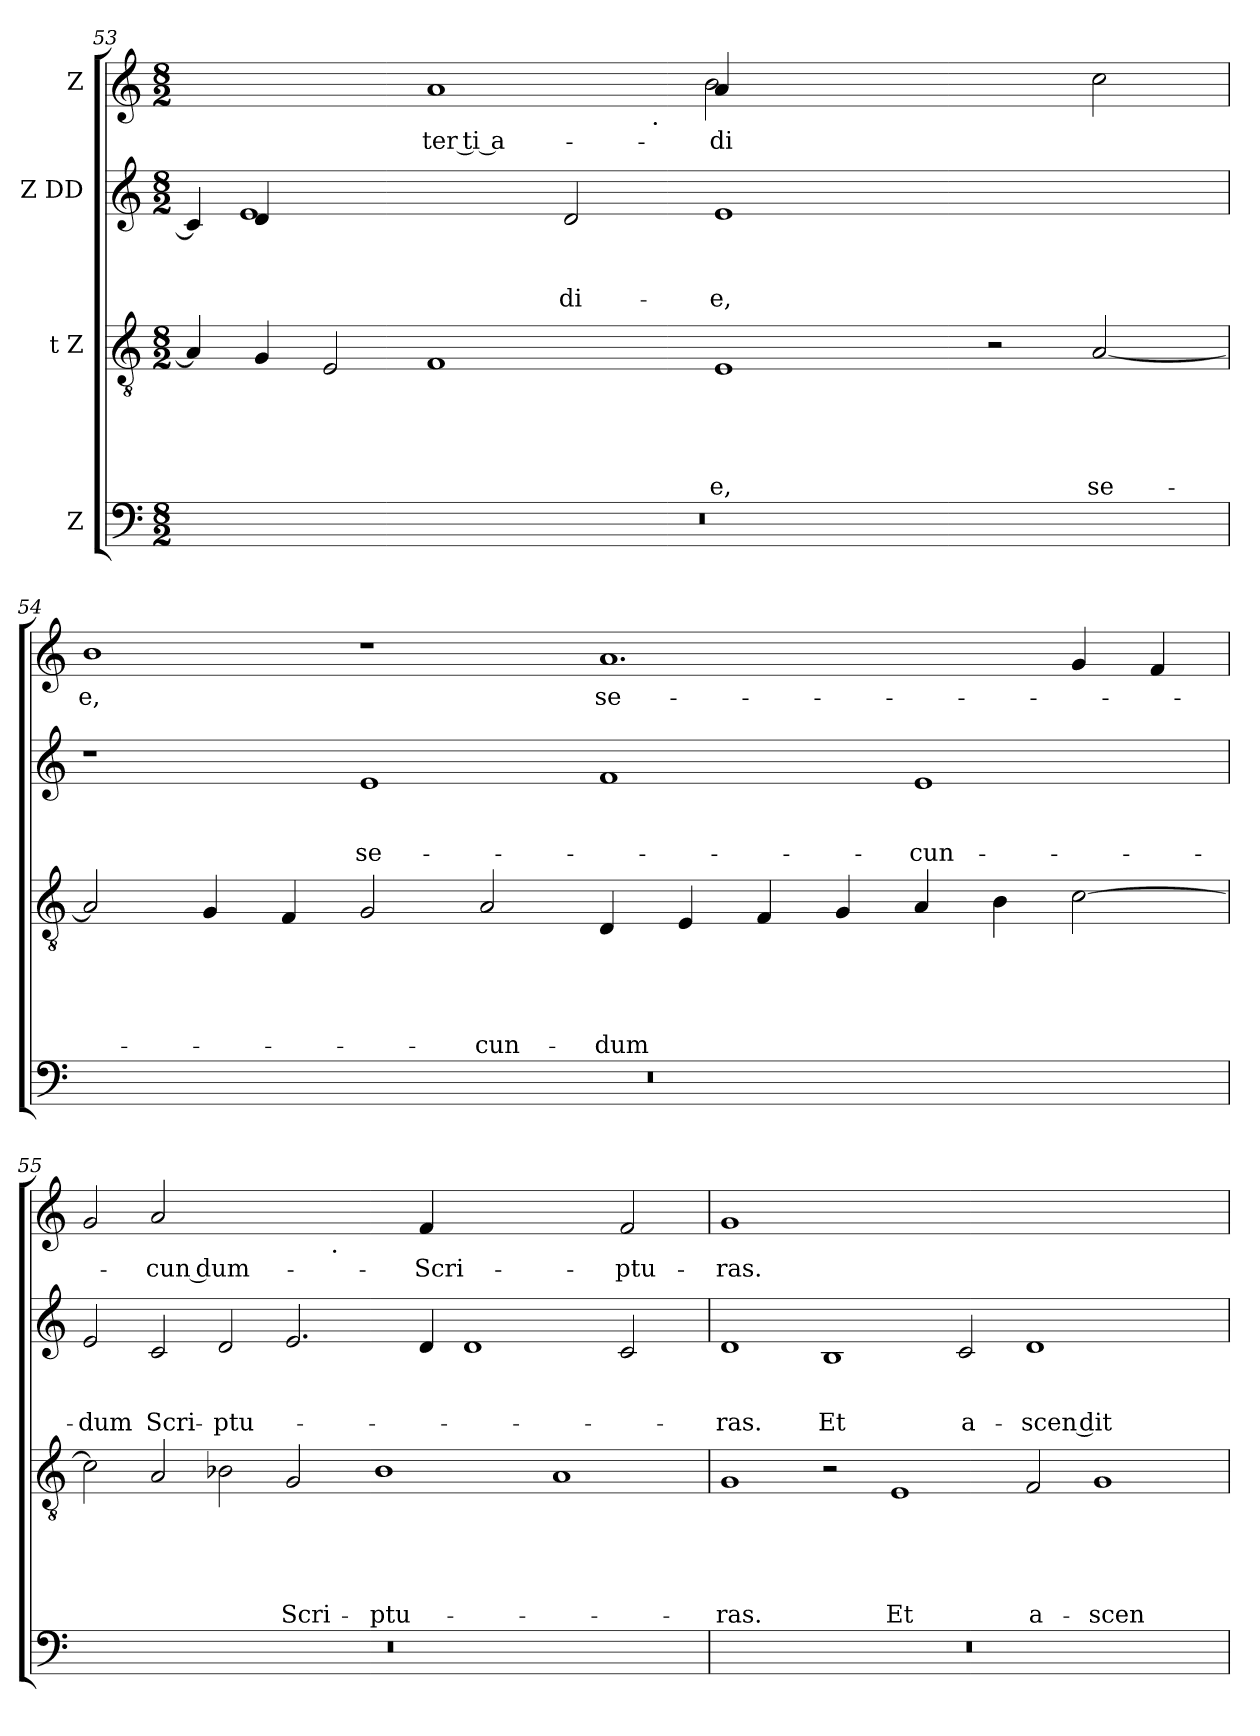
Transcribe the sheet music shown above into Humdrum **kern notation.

**kern	**kern	**text	**text	**text	**text	**text	**kern	**text	**text	**text	**kern	**text
*part4	*part3	*part3	*part3	*part3	*part3	*part3	*part2	*part2	*part2	*part2	*part1	*part1
*staff4	*staff3	*staff3	*staff3	*staff3	*staff3	*staff3	*staff2	*staff2	*staff2	*staff2	*staff1	*staff1
*I"Z	*I"t Z	*	*	*	*	*	*I"Z DD	*	*	*	*I"Z	*
!!LO:LB:g=z
*clefF4	*clefGv2	*	*	*	*	*	*clefG2	*	*	*	*clefG2	*
*k[]	*k[]	*	*	*	*	*	*k[]	*	*	*	*k[]	*
*C:	*C:	*	*	*	*	*	*C:	*	*	*	*C:	*
*M8/2	*M8/2	*	*	*	*	*	*M8/2	*	*	*	*M8/2	*
=53	=53	=53	=53	=53	=53	=53	=53	=53	=53	=53	=53	=53
*	*	*	*	*	*	*	*^	*	*	*	*^	*
*	*	*	*	*	*	*	*	*	*	*	*	*	*^	*
00r	4A/]	.	.	.	.	.	4c/]	4ryy	.	.	.	1ryy	1ryy	0ryy	.
.	4G/	.	.	.	.	.	4d/	1e	.	.	.	.	.	.	.
.	2E/	.	.	.	.	.	1ryy	.	.	.	.	.	.	.	.
!	!	!	!	!	!	!	!	!	!	!	!	!	!	!	!LO:LY:b:rj
.	1F	.	.	.	.	.	.	.	.	.	.	2ryy	1a	.	ter ti a-
.	.	.	.	.	.	.	.	4ryy	.	.	.	.	.	.	.
!	!	!	!	!	!	!	!	!	!	!	!LO:LY:b	!	!	!	!
.	.	.	.	.	.	.	1ryy	2d/	.	.	di-	4ryy	.	.	.
.	.	.	.	.	.	.	.	.	.	.	.	32ryy	.	.	.
!	!	!	!	!	!	!	!	!	!	!	!	!LO:TX:b:t=.	!	!	!
.	.	.	.	.	.	.	.	.	.	.	.	1ryy	.	.	.
!	!	!	!	!	!	!LO:LY:b	!	!	!	!	!LO:LY:b	!	!	!	!LO:LY:b:rj
.	1E	.	.	.	.	-e,	.	1e	.	.	-e,	.	4a/	2b\	-di-
.	.	.	.	.	.	.	.	.	.	.	.	.	1..ryy	.	.
.	.	.	.	.	.	.	1.ryy	.	.	.	.	.	.	1ryy	.
.	.	.	.	.	.	.	.	.	.	.	.	1ryy	.	.	.
.	2r	.	.	.	.	.	.	1ryy	.	.	.	.	.	.	.
!	!	!	!	!	!	!LO:LY:b	!	!	!	!	!	!	!	!	!
.	[<2A/	.	.	.	.	se-	.	.	.	.	.	.	.	2cc\	.
.	.	.	.	.	.	.	.	.	.	.	.	8..ryy	.	.	.
*	*	*	*	*	*	*	*v	*v	*	*	*	*	*	*	*
*	*	*	*	*	*	*	*	*	*	*	*v	*v	*v	*
=54	=54	=54	=54	=54	=54	=54	=54	=54	=54	=54	=54	=54
!	!	!	!	!	!	!	!	!	!	!	!	!LO:LY:b
00r	2A/]	.	.	.	.	.	1r	.	.	.	1b	-e,
.	4G/	.	.	.	.	.	.	.	.	.	.	.
.	4F/	.	.	.	.	.	.	.	.	.	.	.
!	!	!	!	!	!	!	!	!	!	!LO:LY:b	!	!
.	2G/	.	.	.	.	.	1e	.	.	se-	1r	.
!	!	!	!	!	!	!LO:LY:b	!	!	!	!	!	!
.	2A/	.	.	.	.	-cun-	.	.	.	.	.	.
!	!	!	!	!	!	!LO:LY:b	!	!	!	!	!	!LO:LY:b
.	4D/	.	.	.	.	-dum	1f	.	.	.	1.a	se-
.	4E/	.	.	.	.	.	.	.	.	.	.	.
.	4F/	.	.	.	.	.	.	.	.	.	.	.
.	4G/	.	.	.	.	.	.	.	.	.	.	.
!	!	!	!	!	!	!	!	!	!	!LO:LY:b	!	!
.	4A/	.	.	.	.	.	1e	.	.	-cun-	.	.
.	4B\	.	.	.	.	.	.	.	.	.	.	.
.	[>2c\	.	.	.	.	.	.	.	.	.	4g/	.
.	.	.	.	.	.	.	.	.	.	.	4f/	.
=55	=55	=55	=55	=55	=55	=55	=55	=55	=55	=55	=55	=55
!	!	!	!	!	!	!	!	!	!	!LO:LY:b	!	!
*	*	*	*	*	*	*	*	*	*	*	*^	*
00r	2c\]	.	.	.	.	.	2e/	.	.	-dum	2g/	1..ryy	.
!	!	!	!	!	!	!	!	!	!	!LO:LY:b	!	!	!LO:LY:b
.	2A/	.	.	.	.	.	2c/	.	.	Scri-	2a/	.	-cun dum-
!	!	!	!	!	!	!	!	!	!	!LO:LY:b	!	!	!
.	2B-X\	.	.	.	.	.	2d/	.	.	-ptu-	1ryy	.	.
!	!	!	!	!	!	!LO:LY:b	!	!	!	!	!	!	!
.	2G/	.	.	.	.	Scri-	2.e/	.	.	.	.	.	.
!	!	!	!	!	!	!	!	!	!	!	!	!LO:TX:b:t=.	!
.	.	.	.	.	.	.	.	.	.	.	.	1ryy	.
!	!	!	!	!	!	!LO:LY:b	!	!	!	!	!	!	!
.	1B-	.	.	.	.	-ptu-	.	.	.	.	4ryy	.	.
!	!	!	!	!	!	!	!	!	!	!	!	!	!LO:LY:b:rj
.	.	.	.	.	.	.	4d/	.	.	.	4f/	.	-Scri-
.	.	.	.	.	.	.	1d	.	.	.	1ryy	.	.
.	.	.	.	.	.	.	.	.	.	.	.	1ryy	.
.	1A	.	.	.	.	.	.	.	.	.	.	.	.
!	!	!	!	!	!	!	!	!	!	!	!	!	!LO:LY:b:rj
.	.	.	.	.	.	.	2c/	.	.	.	2f/	.	-ptu-
.	.	.	.	.	.	.	.	.	.	.	.	4ryy	.
!!LO:LB:g=z
=56	=56	=56	=56	=56	=56	=56	=56	=56	=56	=56	=56	=56	=56
!	!	!	!	!	!	!LO:LY:b	!	!	!	!LO:LY:b	!	!	!LO:LY:b
*	*	*	*	*	*	*	*	*	*	*	*v	*v	*
00r	1G	.	.	.	.	-ras.	1d	.	.	-ras.	1g	-ras.
!	!	!	!	!	!	!	!	!	!	!LO:LY:b	!	!
.	2r	.	.	.	.	.	1B	.	.	Et	0.ryy	.
!	!	!	!	!	!	!LO:LY:b	!	!	!	!	!	!
.	1E	.	.	.	.	Et	.	.	.	.	.	.
!	!	!	!	!	!	!	!	!	!	!LO:LY:b	!	!
.	.	.	.	.	.	.	2c/	.	.	a-	.	.
!	!	!	!	!	!	!LO:LY:b	!	!	!	!LO:LY:b	!	!
.	2F/	.	.	.	.	a-	1d	.	.	-scen dit-	.	.
!	!	!	!	!	!	!LO:LY:b	!	!	!	!	!	!
.	1G	.	.	.	.	-scen-	.	.	.	.	.	.
.	.	.	.	.	.	.	2ryy	.	.	.	.	.
=	=	=	=	=	=	=	=	=	=	=	=	=
*-	*-	*-	*-	*-	*-	*-	*-	*-	*-	*-	*-	*-
